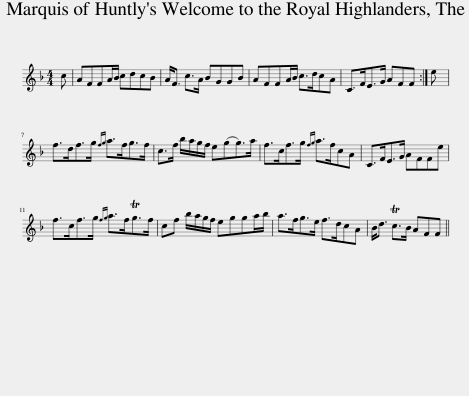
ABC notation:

X:1
L:1/8
M:4/4
I:linebreak $
K:F
V:1 treble
V:1
 c | AFFA/B/ cdcB | A<F c>A BGGB | AFFA/B/ c>dcA | C>FE>G AFF :| %5
 e |$ f>df>g{fg} a>fg>f | c>f b/a/g/f/ e(gg>)a | f>cf>g{fg} a>fcA | C>FE>G AFFe |$ %10
 f>cf>g{fg} a>fTg>f | cf b/a/g/f/ egga/b/ | a>fg>e f>dcA | B<d Tc>B AFF || %14
